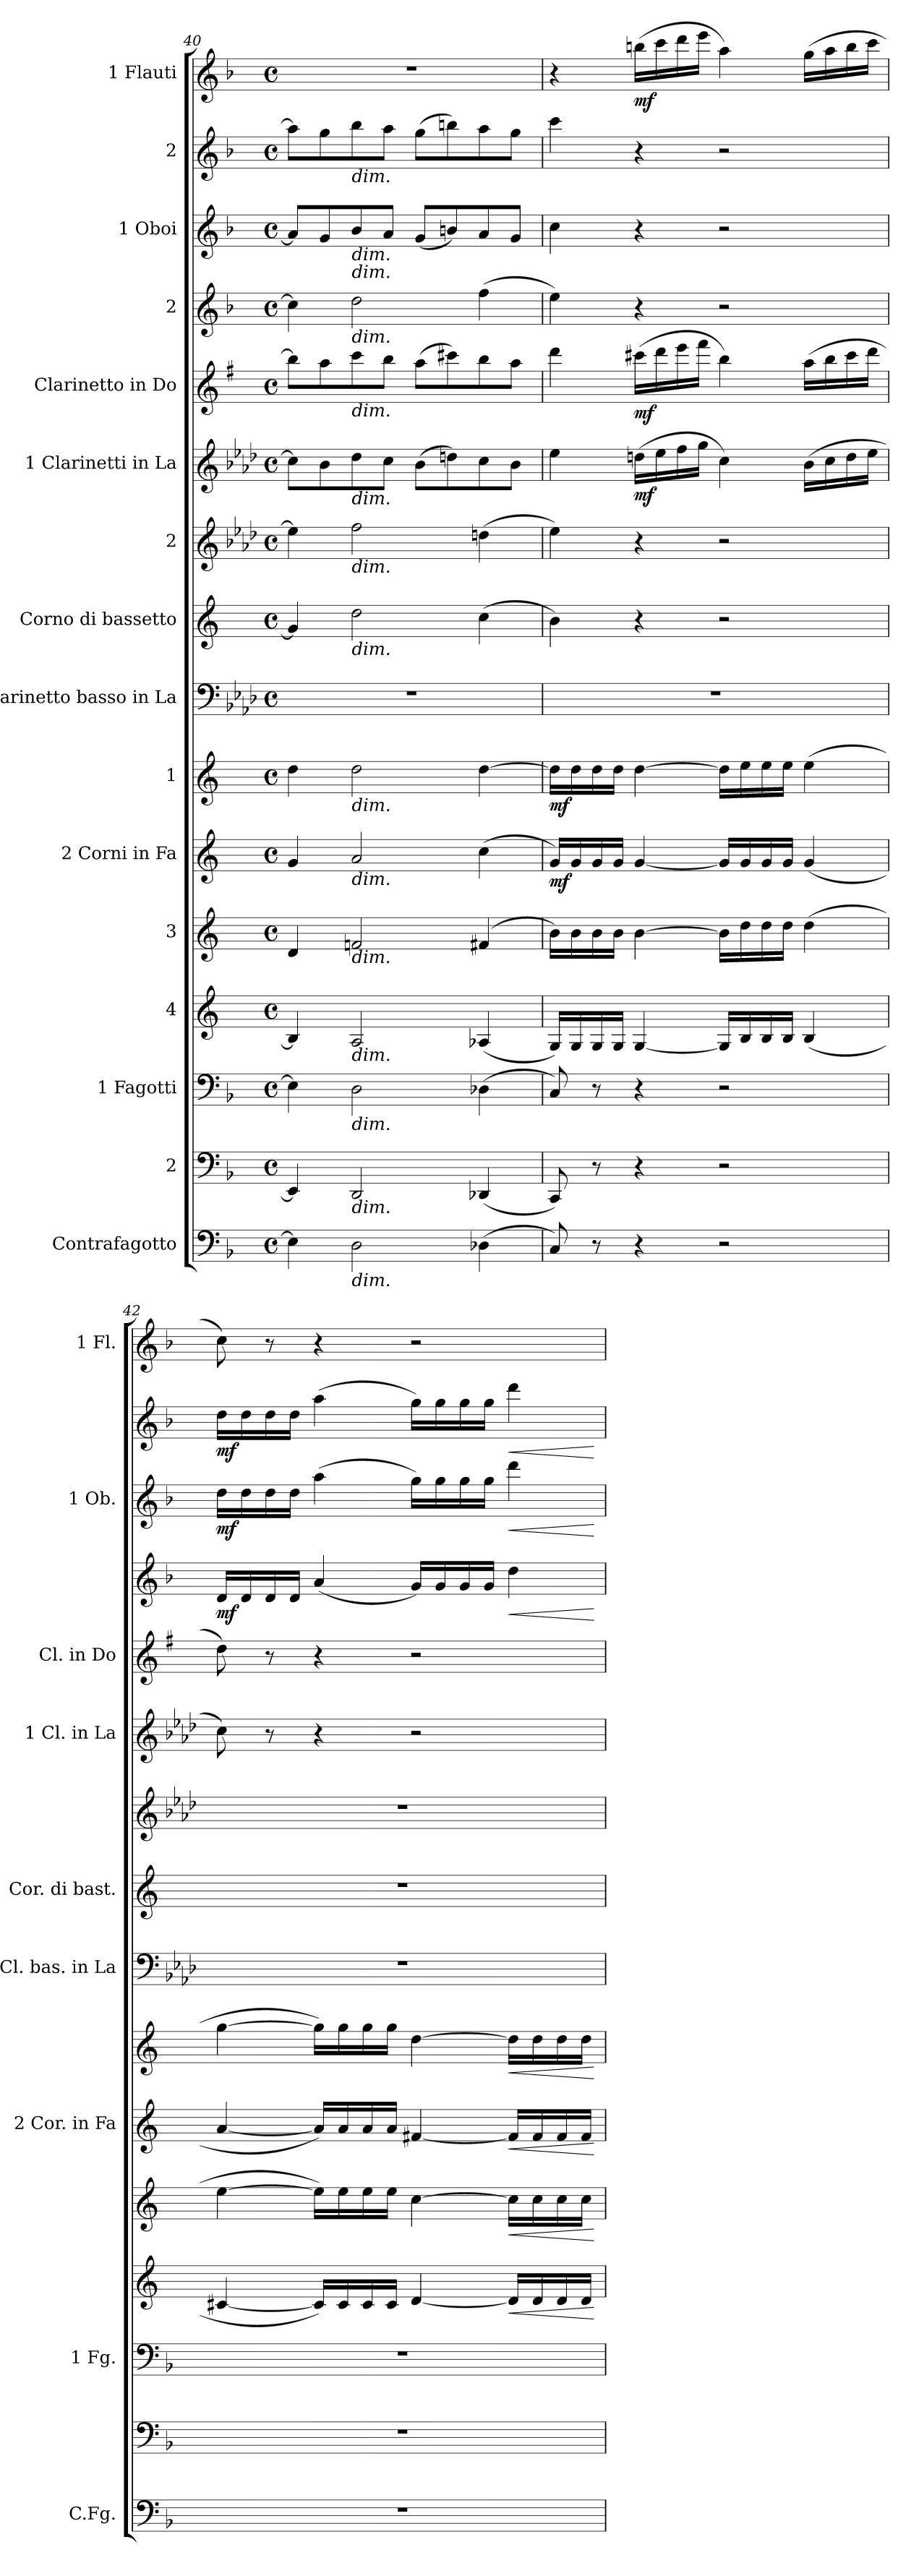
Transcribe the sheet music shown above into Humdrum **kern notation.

**kern	**kern	**kern	**kern	**dynam	**kern	**dynam	**kern	**dynam	**kern	**dynam	**kern	**kern	**kern	**kern	**dynam	**kern	**dynam	**kern	**dynam	**kern	**dynam	**kern	**dynam	**kern	**dynam
*part16	*part15	*part14	*part13	*part13	*part12	*part12	*part11	*part11	*part10	*part10	*part9	*part8	*part7	*part6	*part6	*part5	*part5	*part4	*part4	*part3	*part3	*part2	*part2	*part1	*part1
*staff16	*staff15	*staff14	*staff13	*staff13	*staff12	*staff12	*staff11	*staff11	*staff10	*staff10	*staff9	*staff8	*staff7	*staff6	*staff6	*staff5	*staff5	*staff4	*staff4	*staff3	*staff3	*staff2	*staff2	*staff1	*staff1
*I"Contrafagotto	*I"2	*I"1  Fagotti	*I"4	*	*I"3	*	*I"2  Corni in Fa	*	*I"1	*	*I"Clarinetto basso in La	*I"Corno di bassetto	*I"2	*I"1  Clarinetti in La	*	*I"Clarinetto in Do	*	*I"2	*	*I"1  Oboi	*	*I"2	*	*I"1  Flauti	*
*I'C.Fg.	*	*I'1  Fg.	*	*	*	*	*I'2  Cor. in Fa	*	*	*	*I'Cl. bas. in La	*I'Cor. di bast.	*	*I'1  Cl. in La	*	*I'Cl. in Do	*	*	*	*I'1  Ob.	*	*	*	*I'1  Fl.	*
*clefF4	*clefF4	*clefF4	*clefG2	*	*clefG2	*	*clefG2	*	*clefG2	*	*clefF4	*clefG2	*clefG2	*clefG2	*	*clefG2	*	*clefG2	*	*clefG2	*	*clefG2	*	*clefG2	*
*ITrd7c12	*	*	*ITrd4c7	*	*ITrd4c7	*	*ITrd4c7	*	*ITrd4c7	*	*ITrd2c3	*ITrd4c7	*ITrd2c3	*ITrd2c3	*	*ITrd1c2	*	*	*	*	*	*	*	*	*
*k[b-]	*k[b-]	*k[b-]	*k[b-]	*	*k[b-]	*	*k[b-]	*	*k[b-]	*	*k[b-]	*k[b-]	*k[b-]	*k[b-]	*	*k[b-]	*	*k[b-]	*	*k[b-]	*	*k[b-]	*	*k[b-]	*
*M4/4	*M4/4	*M4/4	*M4/4	*	*M4/4	*	*M4/4	*	*M4/4	*	*M4/4	*M4/4	*M4/4	*M4/4	*	*M4/4	*	*M4/4	*	*M4/4	*	*M4/4	*	*M4/4	*
*met(c)	*met(c)	*met(c)	*met(c)	*	*met(c)	*	*met(c)	*	*met(c)	*	*met(c)	*met(c)	*met(c)	*met(c)	*	*met(c)	*	*met(c)	*	*met(c)	*	*met(c)	*	*met(c)	*
=40	=40	=40	=40	=40	=40	=40	=40	=40	=40	=40	=40	=40	=40	=40	=40	=40	=40	=40	=40	=40	=40	=40	=40	=40	=40
4EE-\]	4EE-/]	4E-\]	4E-/]	.	4G/	.	4c/	.	4g\	.	1r	4c/]	4cc\]	8a\L]	.	8aa\L]	.	4cc\]	.	8a/L]	.	8aa\L]	.	1r	.
.	.	.	.	.	.	.	.	.	.	.	.	.	.	8g\	.	8gg\	.	.	.	8g/	.	8gg\	.	.	.
!	!	!	!	!	!	!	!	!	!	!	!	!	!	!	!	!	!	!	!	!	!	!LO:TX:b:i:t=dim.	!	!	!
!	!	!	!	!	!	!	!	!	!	!	!	!	!	!	!	!	!	!	!	!LO:TX:b:i:t=dim.	!	!	!	!	!
!	!	!	!	!	!	!	!	!	!	!	!	!	!	!	!	!	!	!	!	!LO:TX:b:i:t=dim.	!	!	!	!	!
!	!	!	!	!	!	!	!	!	!	!	!	!	!	!	!	!	!	!LO:TX:b:i:t=dim.	!	!	!	!	!	!	!
!	!	!	!	!	!	!	!	!	!	!	!	!	!	!	!	!LO:TX:b:i:t=dim.	!	!	!	!	!	!	!	!	!
!	!	!	!	!	!	!	!	!	!	!	!	!	!	!LO:TX:b:i:t=dim.	!	!	!	!	!	!	!	!	!	!	!
!	!	!	!	!	!	!	!	!	!	!	!	!	!LO:TX:b:i:t=dim.	!	!	!	!	!	!	!	!	!	!	!	!
!	!	!	!	!	!	!	!	!	!	!	!	!LO:TX:b:i:t=dim.	!	!	!	!	!	!	!	!	!	!	!	!	!
!	!	!	!	!	!	!	!	!	!LO:TX:b:i:t=dim.	!	!	!	!	!	!	!	!	!	!	!	!	!	!	!	!
!	!	!	!	!	!	!	!LO:TX:b:i:t=dim.	!	!	!	!	!	!	!	!	!	!	!	!	!	!	!	!	!	!
!	!	!	!	!	!LO:TX:b:i:t=dim.	!	!	!	!	!	!	!	!	!	!	!	!	!	!	!	!	!	!	!	!
!	!	!	!LO:TX:b:i:t=dim.	!	!	!	!	!	!	!	!	!	!	!	!	!	!	!	!	!	!	!	!	!	!
!	!	!LO:TX:b:i:t=dim.	!	!	!	!	!	!	!	!	!	!	!	!	!	!	!	!	!	!	!	!	!	!	!
!	!LO:TX:b:i:t=dim.	!	!	!	!	!	!	!	!	!	!	!	!	!	!	!	!	!	!	!	!	!	!	!	!
!LO:TX:b:i:t=dim.	!	!	!	!	!	!	!	!	!	!	!	!	!	!	!	!	!	!	!	!	!	!	!	!	!
2DD\	2DD/	2D\	2D/	.	2B-X/	.	2d/	.	2g\	.	.	2g\	2dd\	8b-\	.	8bb-\	.	2dd\	.	8b-/	.	8bb-\	.	.	.
.	.	.	.	.	.	.	.	.	.	.	.	.	.	8a\J	.	8aa\J	.	.	.	8a/J	.	8aa\J	.	.	.
.	.	.	.	.	.	.	.	.	.	.	.	.	.	(8g\L	.	(8gg\L	.	.	.	(8g/L	.	(8gg\L	.	.	.
.	.	.	.	.	.	.	.	.	.	.	.	.	.	8bn\)	.	8bbn\)	.	.	.	8bn/)	.	8bbn\)	.	.	.
(4DD-X\	(4DD-X/	(4D-X\	(4D-X/	.	(4Bn/	.	(4f\	.	[4g\	.	.	(4f\	(4bn\	8a\	.	8aa\	.	(4ff\	.	8a/	.	8aa\	.	.	.
.	.	.	.	.	.	.	.	.	.	.	.	.	.	8g\J	.	8gg\J	.	.	.	8g/J	.	8gg\J	.	.	.
=41	=41	=41	=41	=41	=41	=41	=41	=41	=41	=41	=41	=41	=41	=41	=41	=41	=41	=41	=41	=41	=41	=41	=41	=41	=41
!	!	!	!	!LO:DY:b	!	!	!	!	!	!	!	!	!	!	!	!	!	!	!	!	!	!	!	!	!
!	!	!	!	!LO:DY:n=1:b	!	!	!	!LO:DY:b	!	!LO:DY:b	!	!	!	!	!	!	!	!	!	!	!	!	!	!	!
8CC/)	8CC/)	8C/)	16C/LL)	mf mf	16e\LL)	.	16c/LL)	mf	16g\LL]	mf	1r	4e\)	4cc\)	4cc\	.	4ccc\	.	4ee\)	.	4cc\	.	4ccc\	.	4r	.
.	.	.	16C/	.	16e\	.	16c/	.	16g\	.	.	.	.	.	.	.	.	.	.	.	.	.	.	.	.
8r	8r	8r	16C/	.	16e\	.	16c/	.	16g\	.	.	.	.	.	.	.	.	.	.	.	.	.	.	.	.
.	.	.	16C/JJ	.	16e\JJ	.	16c/JJ	.	16g\JJ	.	.	.	.	.	.	.	.	.	.	.	.	.	.	.	.
!	!	!	!	!	!	!	!	!	!	!	!	!	!	!	!LO:DY:b	!	!LO:DY:b	!	!	!	!	!	!	!	!LO:DY:b
4r	4r	4r	[4C/	.	[4e\	.	[4c/	.	[4g\	.	.	4r	4r	(16bn\LL	mf	(16bbn\LL	mf	4r	.	4r	.	4r	.	(16bbn\LL	mf
.	.	.	.	.	.	.	.	.	.	.	.	.	.	16cc\	.	16ccc\	.	.	.	.	.	.	.	16ccc\	.
.	.	.	.	.	.	.	.	.	.	.	.	.	.	16dd\	.	16ddd\	.	.	.	.	.	.	.	16ddd\	.
.	.	.	.	.	.	.	.	.	.	.	.	.	.	16ee\JJ	.	16eee\JJ	.	.	.	.	.	.	.	16eee\JJ	.
2r	2r	2r	16C/LL]	.	16e\LL]	.	16c/LL]	.	16g\LL]	.	.	2r	2r	4a\)	.	4aa\)	.	2r	.	2r	.	2r	.	4aa\)	.
.	.	.	16E/	.	16g\	.	16c/	.	16a\	.	.	.	.	.	.	.	.	.	.	.	.	.	.	.	.
.	.	.	16E/	.	16g\	.	16c/	.	16a\	.	.	.	.	.	.	.	.	.	.	.	.	.	.	.	.
.	.	.	16E/JJ	.	16g\JJ	.	16c/JJ	.	16a\JJ	.	.	.	.	.	.	.	.	.	.	.	.	.	.	.	.
.	.	.	(4E/	.	(4g\	.	(4c/	.	(4a\	.	.	.	.	(16g\LL	.	(16gg\LL	.	.	.	.	.	.	.	(16gg\LL	.
.	.	.	.	.	.	.	.	.	.	.	.	.	.	16a\	.	16aa\	.	.	.	.	.	.	.	16aa\	.
.	.	.	.	.	.	.	.	.	.	.	.	.	.	16b\	.	16bb\	.	.	.	.	.	.	.	16bb\	.
.	.	.	.	.	.	.	.	.	.	.	.	.	.	16cc\JJ	.	16ccc\JJ	.	.	.	.	.	.	.	16ccc\JJ	.
!!LO:PB:g=z
=42	=42	=42	=42	=42	=42	=42	=42	=42	=42	=42	=42	=42	=42	=42	=42	=42	=42	=42	=42	=42	=42	=42	=42	=42	=42
!	!	!	!	!	!	!	!	!	!	!	!	!	!	!	!	!	!	!	!LO:DY:b	!	!LO:DY:b	!	!LO:DY:b	!	!
1r	1r	1r	[4F#X/	.	[4a\	.	[4d/	.	[4cc\	.	1r	1r	1r	8a\)	.	8cc\)	.	16d/LL	mf	16dd\LL	mf	16dd\LL	mf	8cc\)	.
.	.	.	.	.	.	.	.	.	.	.	.	.	.	.	.	.	.	16d/	.	16dd\	.	16dd\	.	.	.
.	.	.	.	.	.	.	.	.	.	.	.	.	.	8r	.	8r	.	16d/	.	16dd\	.	16dd\	.	8r	.
.	.	.	.	.	.	.	.	.	.	.	.	.	.	.	.	.	.	16d/JJ	.	16dd\JJ	.	16dd\JJ	.	.	.
.	.	.	16F#/LL])	.	16a\LL])	.	16d/LL])	.	16cc\LL])	.	.	.	.	4r	.	4r	.	(4a/	.	(4aa\	.	(4aa\	.	4r	.
.	.	.	16F#/	.	16a\	.	16d/	.	16cc\	.	.	.	.	.	.	.	.	.	.	.	.	.	.	.	.
.	.	.	16F#/	.	16a\	.	16d/	.	16cc\	.	.	.	.	.	.	.	.	.	.	.	.	.	.	.	.
.	.	.	16F#/JJ	.	16a\JJ	.	16d/JJ	.	16cc\JJ	.	.	.	.	.	.	.	.	.	.	.	.	.	.	.	.
.	.	.	[4G/	.	[4f\	.	[4Bn/	.	[4g\	.	.	.	.	2r	.	2r	.	16g/LL)	.	16gg\LL)	.	16gg\LL)	.	2r	.
.	.	.	.	.	.	.	.	.	.	.	.	.	.	.	.	.	.	16g/	.	16gg\	.	16gg\	.	.	.
.	.	.	.	.	.	.	.	.	.	.	.	.	.	.	.	.	.	16g/	.	16gg\	.	16gg\	.	.	.
.	.	.	.	.	.	.	.	.	.	.	.	.	.	.	.	.	.	16g/JJ	.	16gg\JJ	.	16gg\JJ	.	.	.
!	!	!	!	!LO:HP:b	!	!LO:HP:b	!	!LO:HP:b	!	!LO:HP:b	!	!	!	!	!	!	!	!	!LO:HP:b	!	!LO:HP:b	!	!LO:HP:b	!	!
.	.	.	16G/LL]	<	16f\LL]	<	16B/LL]	<	16g\LL]	<	.	.	.	.	.	.	.	4dd\	<	4ddd\	<	4ddd\	<	.	.
.	.	.	16G/	.	16f\	.	16B/	.	16g\	.	.	.	.	.	.	.	.	.	.	.	.	.	.	.	.
.	.	.	16G/	.	16f\	.	16B/	.	16g\	.	.	.	.	.	.	.	.	.	.	.	.	.	.	.	.
.	.	.	16G/JJ	.	16f\JJ	.	16B/JJ	.	16g\JJ	.	.	.	.	.	.	.	.	.	.	.	.	.	.	.	.
.	.	.	.	[	.	[	.	[	.	[	.	.	.	.	.	.	.	.	[	.	[	.	[	.	.
=	=	=	=	=	=	=	=	=	=	=	=	=	=	=	=	=	=	=	=	=	=	=	=	=	=
*-	*-	*-	*-	*-	*-	*-	*-	*-	*-	*-	*-	*-	*-	*-	*-	*-	*-	*-	*-	*-	*-	*-	*-	*-	*-
